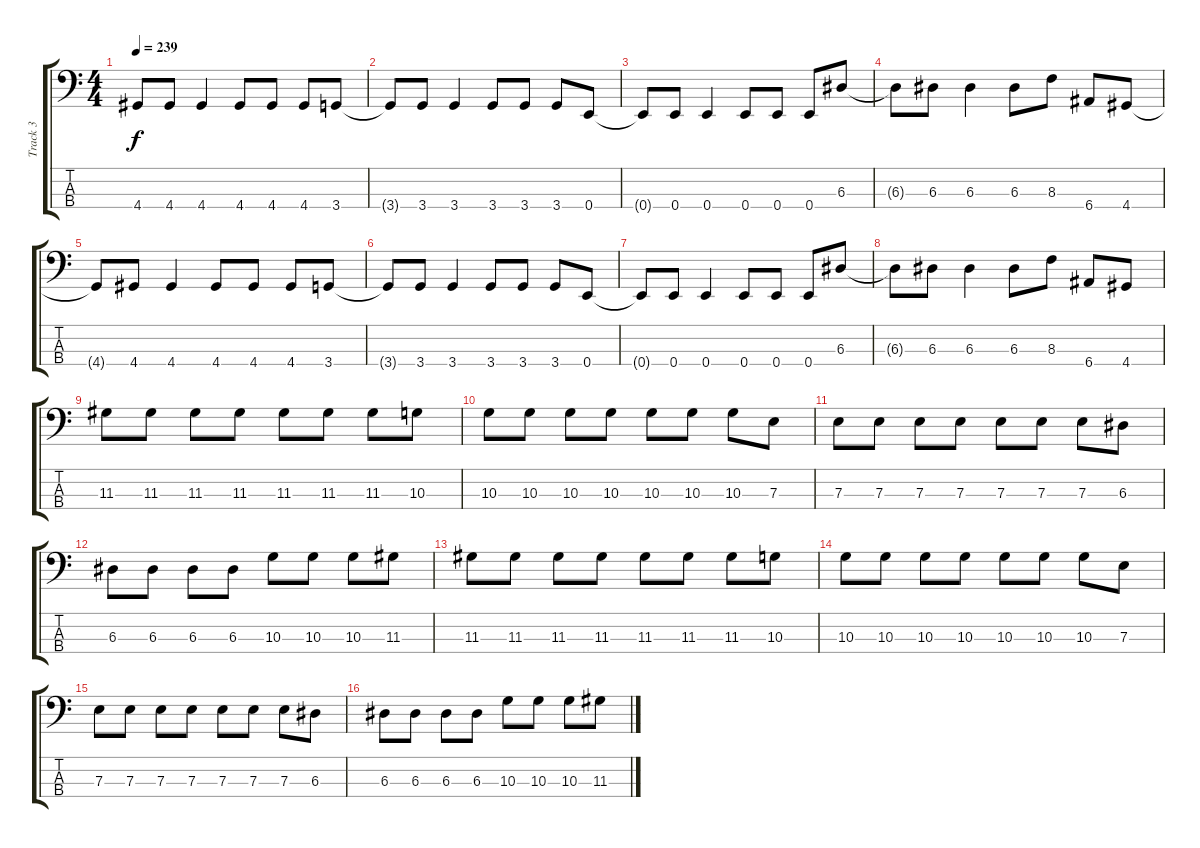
\track ("Track 3" "Track 3") {instrument electricbassfinger}
\staff {score tabs}
\tuning (G2 D2 A1 E1) {hide}
\ts (4 4)
\tempo 239
\clef f4
\ks c
4.4{t}.8{dy f} 4.4.8 4.4.4 4.4.8 4.4.8 4.4.8 3.4.8 |
3.4{t}.8 3.4.8 3.4.4 3.4.8 3.4.8 3.4.8 0.4.8 |
0.4{t}.8 0.4.8 0.4.4 0.4.8 0.4.8 0.4.8 6.3.8 |
6.3{t}.8 6.3.8 6.3.4 6.3.8 8.3.8 6.4.8 4.4.8 |
4.4{t}.8 4.4.8 4.4.4 4.4.8 4.4.8 4.4.8 3.4.8 |
3.4{t}.8 3.4.8 3.4.4 3.4.8 3.4.8 3.4.8 0.4.8 |
0.4{t}.8 0.4.8 0.4.4 0.4.8 0.4.8 0.4.8 6.3.8 |
6.3{t}.8 6.3.8 6.3.4 6.3.8 8.3.8 6.4.8 4.4.8 |
11.3.8 11.3.8 11.3.8 11.3.8 11.3.8 11.3.8 11.3.8 10.3.8 |
10.3.8 10.3.8 10.3.8 10.3.8 10.3.8 10.3.8 10.3.8 7.3.8 |
7.3.8 7.3.8 7.3.8 7.3.8 7.3.8 7.3.8 7.3.8 6.3.8 |
6.3.8 6.3.8 6.3.8 6.3.8 10.3.8 10.3.8 10.3.8 11.3.8 |
11.3.8 11.3.8 11.3.8 11.3.8 11.3.8 11.3.8 11.3.8 10.3.8 |
10.3.8 10.3.8 10.3.8 10.3.8 10.3.8 10.3.8 10.3.8 7.3.8 |
7.3.8 7.3.8 7.3.8 7.3.8 7.3.8 7.3.8 7.3.8 6.3.8 |
6.3.8 6.3.8 6.3.8 6.3.8 10.3.8 10.3.8 10.3.8 11.3.8
